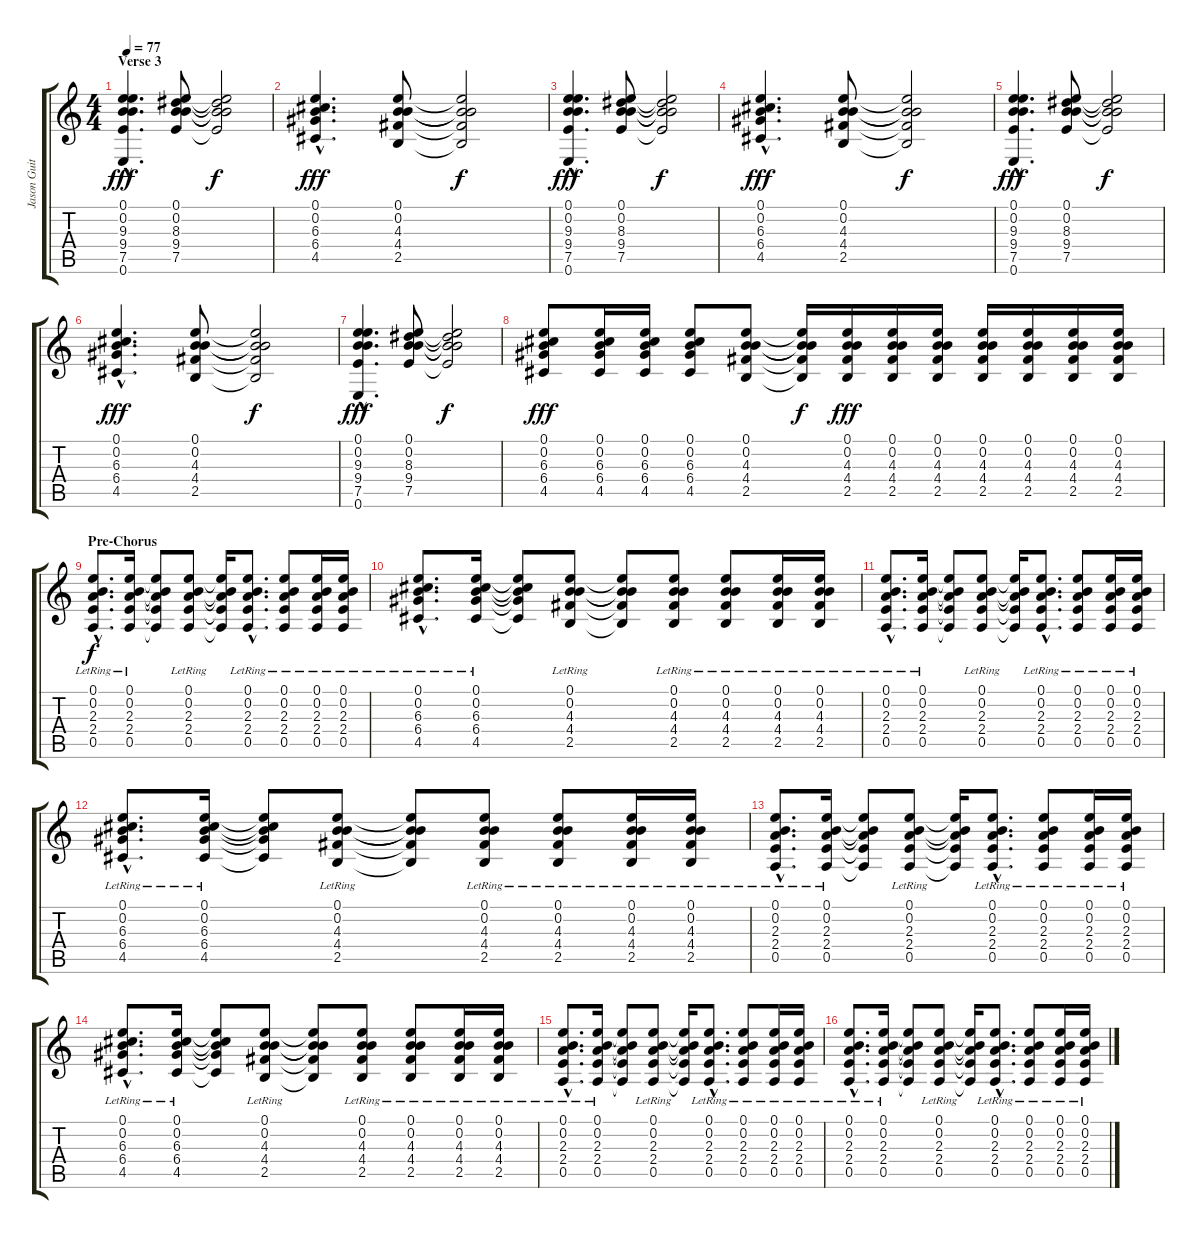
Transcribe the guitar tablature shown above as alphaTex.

\track ("Jason Guitar" "Jason Guit") {instrument acousticguitarsteel}
\staff {score tabs}
\tuning (E4 B3 G3 D3 A2 E2) {hide}
\ts (4 4)
\section ("" "Verse 3")
\tempo 77
\clef g2
\ks c
(0.1{hac} 0.2{hac} 9.3{hac} 9.4{hac} 7.5{hac} 0.6{hac}).4{d dy fff} (0.1 0.2 8.3 9.4 7.5).8 (0.1{t} 0.2{t} 8.3{t} 9.4{t} 7.5{t}).2{dy f} |
(0.1{hac} 0.2{hac} 6.3{hac} 6.4{hac} 4.5{hac}).4{d dy fff} (0.1 0.2 4.3 4.4 2.5).8 (0.1{t} 0.2{t} 4.3{t} 4.4{t} 2.5{t}).2{dy f} |
(0.1{hac} 0.2{hac} 9.3{hac} 9.4{hac} 7.5{hac} 0.6{hac}).4{d dy fff} (0.1 0.2 8.3 9.4 7.5).8 (0.1{t} 0.2{t} 8.3{t} 9.4{t} 7.5{t}).2{dy f} |
(0.1{hac} 0.2{hac} 6.3{hac} 6.4{hac} 4.5{hac}).4{d dy fff} (0.1 0.2 4.3 4.4 2.5).8 (0.1{t} 0.2{t} 4.3{t} 4.4{t} 2.5{t}).2{dy f} |
(0.1{hac} 0.2{hac} 9.3{hac} 9.4{hac} 7.5{hac} 0.6{hac}).4{d dy fff} (0.1 0.2 8.3 9.4 7.5).8 (0.1{t} 0.2{t} 8.3{t} 9.4{t} 7.5{t}).2{dy f} |
(0.1{hac} 0.2{hac} 6.3{hac} 6.4{hac} 4.5{hac}).4{d dy fff} (0.1 0.2 4.3 4.4 2.5).8 (0.1{t} 0.2{t} 4.3{t} 4.4{t} 2.5{t}).2{dy f} |
(0.1{hac} 0.2{hac} 9.3{hac} 9.4{hac} 7.5{hac} 0.6{hac}).4{d dy fff} (0.1 0.2 8.3 9.4 7.5).8 (0.1{t} 0.2{t} 8.3{t} 9.4{t} 7.5{t}).2{dy f} |
(0.1 0.2 6.3 6.4 4.5).8{dy fff} (0.1 0.2 6.3 6.4 4.5).16 (0.1 0.2 6.3 6.4 4.5).16 (0.1 0.2 6.3 6.4 4.5).8 (0.1 0.2 4.3 4.4 2.5).8 (0.1{t} 0.2{t} 4.3{t} 4.4{t} 2.5{t}).16{dy f} (0.1 0.2 4.3 4.4 2.5).16{dy fff} (0.1 0.2 4.3 4.4 2.5).16 (0.1 0.2 4.3 4.4 2.5).16 (0.1 0.2 4.3 4.4 2.5).16 (0.1 0.2 4.3 4.4 2.5).16 (0.1 0.2 4.3 4.4 2.5).16 (0.1 0.2 4.3 4.4 2.5).16 |
\section ("" "Pre-Chorus")
(0.1{hac lr} 0.2{hac lr} 2.3{hac lr} 2.4{hac lr} 0.5{hac lr}).8{d dy f} (0.1{lr} 0.2{lr} 2.3{lr} 2.4{lr} 0.5{lr}).16 (0.1{t} 0.2{t} 2.3{t} 2.4{t} 0.5{t}).8 (0.1{lr} 0.2{lr} 2.3{lr} 2.4{lr} 0.5{lr}).8 (0.1{t} 0.2{t} 2.3{t} 2.4{t} 0.5{t}).16 (0.1{hac lr} 0.2{hac lr} 2.3{hac lr} 2.4{hac lr} 0.5{hac lr}).8{d} (0.1{lr} 0.2{lr} 2.3{lr} 2.4{lr} 0.5{lr}).8 (0.1{lr} 0.2{lr} 2.3{lr} 2.4{lr} 0.5{lr}).16 (0.1{lr} 0.2{lr} 2.3{lr} 2.4{lr} 0.5{lr}).16 |
(0.1{hac lr} 0.2{hac lr} 6.3{hac lr} 6.4{hac lr} 4.5{hac lr}).8{d} (0.1{lr} 0.2{lr} 6.3{lr} 6.4{lr} 4.5{lr}).16 (0.1{t} 0.2{t} 6.3{t} 6.4{t} 4.5{t}).8 (0.1{lr} 0.2{lr} 4.3{lr} 4.4{lr} 2.5{lr}).8 (0.1{t} 0.2{t} 4.3{t} 4.4{t} 2.5{t}).8 (0.1{lr} 0.2{lr} 4.3{lr} 4.4{lr} 2.5{lr}).8 (0.1{lr} 0.2{lr} 4.3{lr} 4.4{lr} 2.5{lr}).8 (0.1{lr} 0.2{lr} 4.3{lr} 4.4{lr} 2.5{lr}).16 (0.1{lr} 0.2{lr} 4.3{lr} 4.4{lr} 2.5{lr}).16 |
(0.1{hac lr} 0.2{hac lr} 2.3{hac lr} 2.4{hac lr} 0.5{hac lr}).8{d} (0.1{lr} 0.2{lr} 2.3{lr} 2.4{lr} 0.5{lr}).16 (0.1{t} 0.2{t} 2.3{t} 2.4{t} 0.5{t}).8 (0.1{lr} 0.2{lr} 2.3{lr} 2.4{lr} 0.5{lr}).8 (0.1{t} 0.2{t} 2.3{t} 2.4{t} 0.5{t}).16 (0.1{hac lr} 0.2{hac lr} 2.3{hac lr} 2.4{hac lr} 0.5{hac lr}).8{d} (0.1{lr} 0.2{lr} 2.3{lr} 2.4{lr} 0.5{lr}).8 (0.1{lr} 0.2{lr} 2.3{lr} 2.4{lr} 0.5{lr}).16 (0.1{lr} 0.2{lr} 2.3{lr} 2.4{lr} 0.5{lr}).16 |
(0.1{hac lr} 0.2{hac lr} 6.3{hac lr} 6.4{hac lr} 4.5{hac lr}).8{d} (0.1{lr} 0.2{lr} 6.3{lr} 6.4{lr} 4.5{lr}).16 (0.1{t} 0.2{t} 6.3{t} 6.4{t} 4.5{t}).8 (0.1{lr} 0.2{lr} 4.3{lr} 4.4{lr} 2.5{lr}).8 (0.1{t} 0.2{t} 4.3{t} 4.4{t} 2.5{t}).8 (0.1{lr} 0.2{lr} 4.3{lr} 4.4{lr} 2.5{lr}).8 (0.1{lr} 0.2{lr} 4.3{lr} 4.4{lr} 2.5{lr}).8 (0.1{lr} 0.2{lr} 4.3{lr} 4.4{lr} 2.5{lr}).16 (0.1{lr} 0.2{lr} 4.3{lr} 4.4{lr} 2.5{lr}).16 |
(0.1{hac lr} 0.2{hac lr} 2.3{hac lr} 2.4{hac lr} 0.5{hac lr}).8{d} (0.1{lr} 0.2{lr} 2.3{lr} 2.4{lr} 0.5{lr}).16 (0.1{t} 0.2{t} 2.3{t} 2.4{t} 0.5{t}).8 (0.1{lr} 0.2{lr} 2.3{lr} 2.4{lr} 0.5{lr}).8 (0.1{t} 0.2{t} 2.3{t} 2.4{t} 0.5{t}).16 (0.1{hac lr} 0.2{hac lr} 2.3{hac lr} 2.4{hac lr} 0.5{hac lr}).8{d} (0.1{lr} 0.2{lr} 2.3{lr} 2.4{lr} 0.5{lr}).8 (0.1{lr} 0.2{lr} 2.3{lr} 2.4{lr} 0.5{lr}).16 (0.1{lr} 0.2{lr} 2.3{lr} 2.4{lr} 0.5{lr}).16 |
(0.1{hac lr} 0.2{hac lr} 6.3{hac lr} 6.4{hac lr} 4.5{hac lr}).8{d} (0.1{lr} 0.2{lr} 6.3{lr} 6.4{lr} 4.5{lr}).16 (0.1{t} 0.2{t} 6.3{t} 6.4{t} 4.5{t}).8 (0.1{lr} 0.2{lr} 4.3{lr} 4.4{lr} 2.5{lr}).8 (0.1{t} 0.2{t} 4.3{t} 4.4{t} 2.5{t}).8 (0.1{lr} 0.2{lr} 4.3{lr} 4.4{lr} 2.5{lr}).8 (0.1{lr} 0.2{lr} 4.3{lr} 4.4{lr} 2.5{lr}).8 (0.1{lr} 0.2{lr} 4.3{lr} 4.4{lr} 2.5{lr}).16 (0.1{lr} 0.2{lr} 4.3{lr} 4.4{lr} 2.5{lr}).16 |
(0.1{hac lr} 0.2{hac lr} 2.3{hac lr} 2.4{hac lr} 0.5{hac lr}).8{d} (0.1{lr} 0.2{lr} 2.3{lr} 2.4{lr} 0.5{lr}).16 (0.1{t} 0.2{t} 2.3{t} 2.4{t} 0.5{t}).8 (0.1{lr} 0.2{lr} 2.3{lr} 2.4{lr} 0.5{lr}).8 (0.1{t} 0.2{t} 2.3{t} 2.4{t} 0.5{t}).16 (0.1{hac lr} 0.2{hac lr} 2.3{hac lr} 2.4{hac lr} 0.5{hac lr}).8{d} (0.1{lr} 0.2{lr} 2.3{lr} 2.4{lr} 0.5{lr}).8 (0.1{lr} 0.2{lr} 2.3{lr} 2.4{lr} 0.5{lr}).16 (0.1{lr} 0.2{lr} 2.3{lr} 2.4{lr} 0.5{lr}).16 |
(0.1{hac lr} 0.2{hac lr} 2.3{hac lr} 2.4{hac lr} 0.5{hac lr}).8{d} (0.1{lr} 0.2{lr} 2.3{lr} 2.4{lr} 0.5{lr}).16 (0.1{t} 0.2{t} 2.3{t} 2.4{t} 0.5{t}).8 (0.1{lr} 0.2{lr} 2.3{lr} 2.4{lr} 0.5{lr}).8 (0.1{t} 0.2{t} 2.3{t} 2.4{t} 0.5{t}).16 (0.1{hac lr} 0.2{hac lr} 2.3{hac lr} 2.4{hac lr} 0.5{hac lr}).8{d} (0.1{lr} 0.2{lr} 2.3{lr} 2.4{lr} 0.5{lr}).8 (0.1{lr} 0.2{lr} 2.3{lr} 2.4{lr} 0.5{lr}).16 (0.1{lr} 0.2{lr} 2.3{lr} 2.4{lr} 0.5{lr}).16
